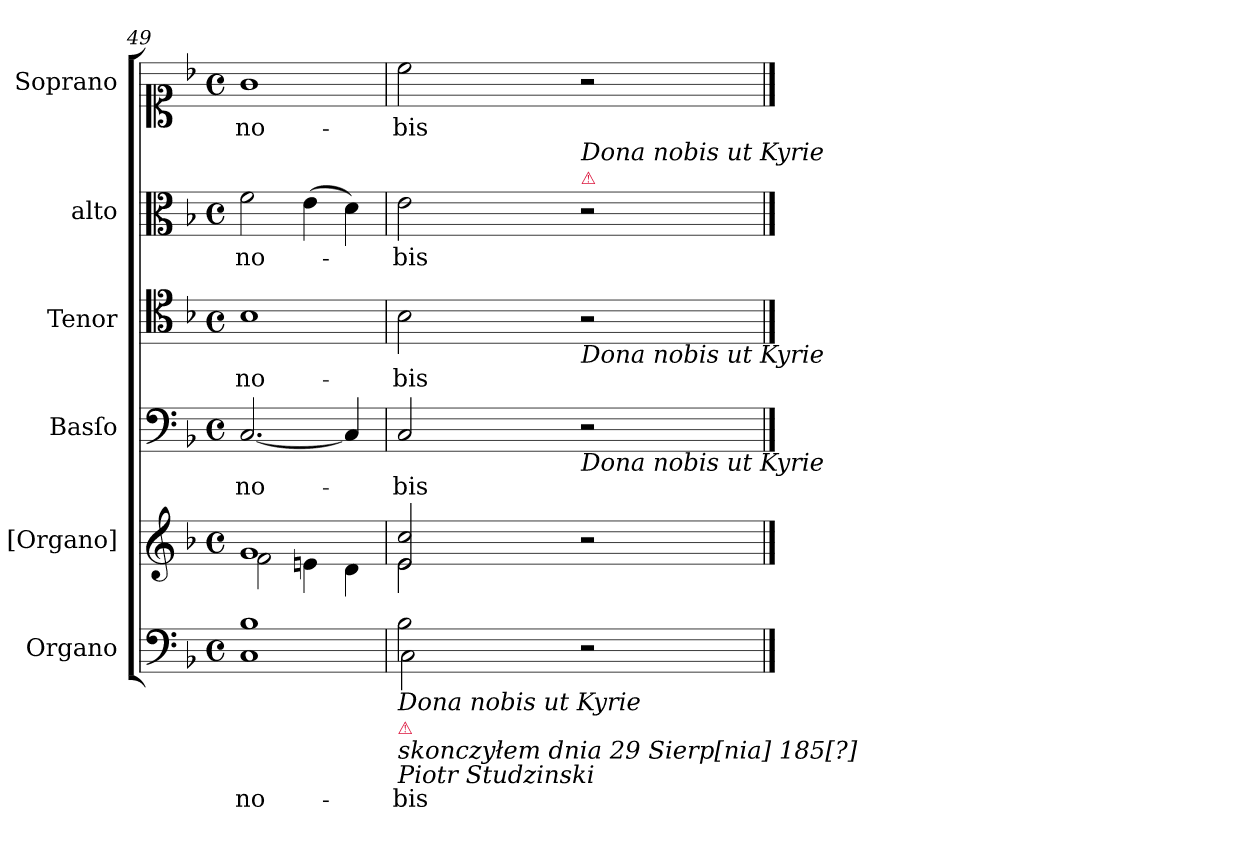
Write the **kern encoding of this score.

**kern	**text	**kern	**kern	**text	**kern	**text	**kern	**text	**kern	**text
*part6	*part6	*part5	*part4	*part4	*part3	*part3	*part2	*part2	*part1	*part1
*staff6	*staff6	*staff5	*staff4	*staff4	*staff3	*staff3	*staff2	*staff2	*staff1	*staff1
*I"Organo	*	*I"[Organo]	*I"Basſo	*	*I"Tenor	*	*I"alto	*	*I"Soprano	*
*I'org	*	*I'org	*I'B	*	*I'T	*	*I'A	*	*I'S	*
*clefF4	*	*clefG2	*clefF4	*	*clefC4	*	*clefC3	*	*clefC1	*
*k[b-]	*	*k[b-]	*k[b-]	*	*k[b-]	*	*k[b-]	*	*k[b-]	*
*F:	*	*F:	*F:	*	*F:	*	*F:	*	*F:	*
*M4/4	*	*M4/4	*M4/4	*	*M4/4	*	*M4/4	*	*M4/4	*
*met(c)	*	*met(c)	*met(c)	*	*met(c)	*	*met(c)	*	*met(c)	*
=49	=49	=49	=49	=49	=49	=49	=49	=49	=49	=49
*^	*	*^	*	*	*	*	*	*	*	*
1B-	1C	no-	1g	2f\	[2.C/	no-	1B-	no-	2f\	no-	1g	no-
.	.	.	.	4en\	.	.	.	.	(>4e\	.	.	.
.	.	.	.	4d\	4C/]	.	.	.	4d\)	.	.	.
=50	=50	=50	=50	=50	=50	=50	=50	=50	=50	=50	=50	=50
!LO:TX:b:i:t=Dona nobis ut Kyrie	!	!	!	!	!	!	!	!	!	!	!	!
!LO:TX:b:color=crimson:t=⚠	!	!	!	!	!	!	!	!	!	!	!	!
!LO:TX:b:i:t=skonczyłem dnia 29 Sierp[nia] 185[?]	!	!	!	!	!	!	!	!	!	!	!	!
!LO:TX:b:i:t=Piotr Studzinski	!	!	!	!	!	!	!	!	!	!	!	!
2B-\	2C\	-bis	2e/ 2cc/	2e\	2C/	-bis	2B-\	-bis	2e\	-bis	2cc\	-bis
!	!	!	!	!	!	!	!	!	!LO:TX:a:color=crimson:t=⚠	!	!	!
!	!	!	!	!	!	!	!	!	!LO:TX:a:i:t=Dona nobis ut Kyrie	!	!	!
!	!	!	!	!	!	!	!LO:TX:b:i:t=Dona nobis ut Kyrie	!	!	!	!	!
!	!	!	!	!	!LO:TX:b:i:t=Dona nobis ut Kyrie	!	!	!	!	!	!	!
2r	2ryy	.	2r	2ryy	2r	.	2r	.	2r	.	2r	.
*v	*v	*	*	*	*	*	*	*	*	*	*	*
*	*	*v	*v	*	*	*	*	*	*	*	*
==	==	==	==	==	==	==	==	==	==	==
*-	*-	*-	*-	*-	*-	*-	*-	*-	*-	*-
